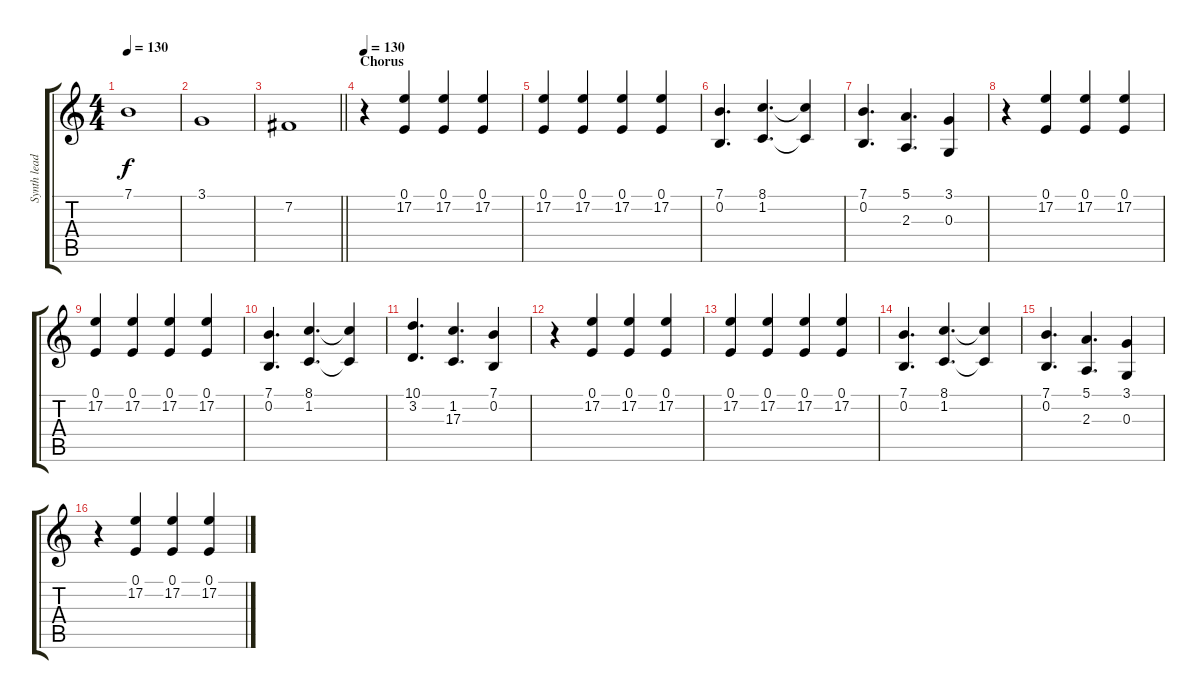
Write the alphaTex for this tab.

\track ("Synth lead" "Synth lead") {instrument pad8sweep}
\staff {score tabs}
\tuning (E4 B3 G3 D3 A2 E2) {hide}
\ts (4 4)
\tempo 130
\clef g2
\ks c
7.1{t}.1{dy f} |
3.1.1 |
\barLineRight lightlight
7.2.1 |
\section ("" "Chorus")
\tempo 130
r.4{instrument stringensemble1} (0.1 17.2).4 (0.1 17.2).4 (0.1 17.2).4 |
(0.1 17.2).4 (0.1 17.2).4 (0.1 17.2).4 (0.1 17.2).4 |
(7.1 0.2).4{d} (8.1 1.2).4{d} (8.1{t} 1.2{t}).4 |
(7.1 0.2).4{d} (5.1 2.3).4{d} (3.1 0.3).4 |
r.4 (0.1 17.2).4 (0.1 17.2).4 (0.1 17.2).4 |
(0.1 17.2).4 (0.1 17.2).4 (0.1 17.2).4 (0.1 17.2).4 |
(7.1 0.2).4{d} (8.1 1.2).4{d} (8.1{t} 1.2{t}).4 |
(10.1 3.2).4{d} (1.2 17.3).4{d} (7.1 0.2).4 |
r.4 (0.1 17.2).4 (0.1 17.2).4 (0.1 17.2).4 |
(0.1 17.2).4 (0.1 17.2).4 (0.1 17.2).4 (0.1 17.2).4 |
(7.1 0.2).4{d} (8.1 1.2).4{d} (8.1{t} 1.2{t}).4 |
(7.1 0.2).4{d} (5.1 2.3).4{d} (3.1 0.3).4 |
r.4 (0.1 17.2).4 (0.1 17.2).4 (0.1 17.2).4
